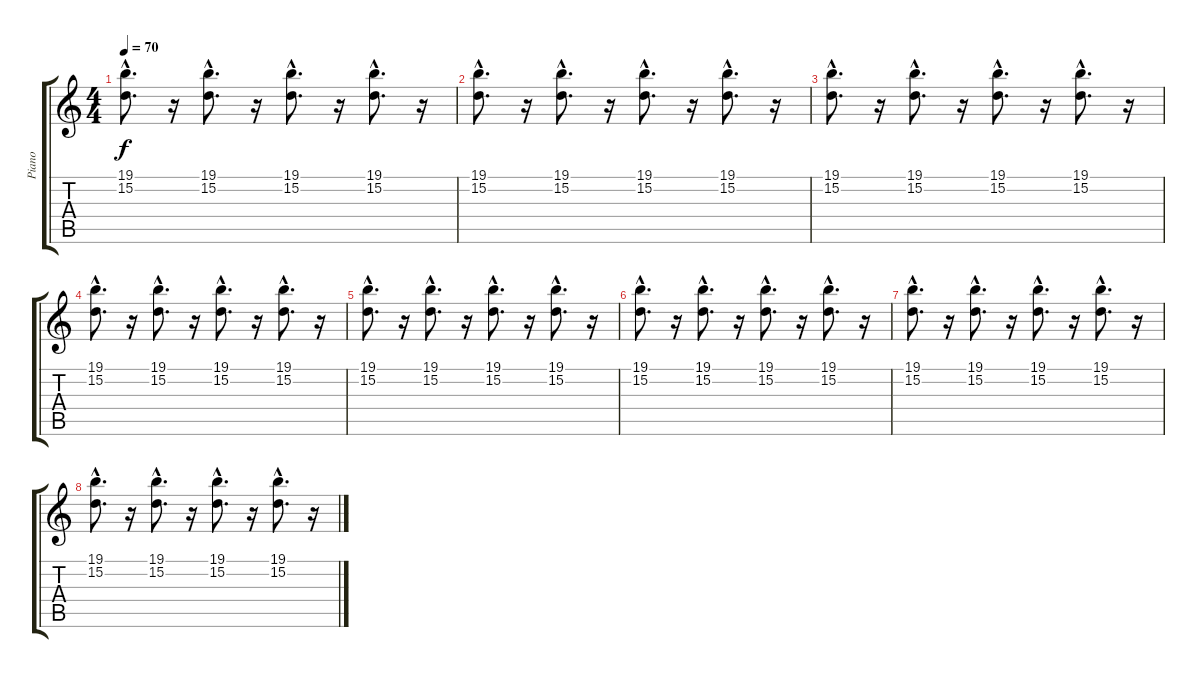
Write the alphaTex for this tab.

\track ("Piano" "Piano") {instrument acousticgrandpiano}
\staff {score tabs}
\tuning (E4 B3 G3 D3 A2 E2) {hide}
\ts (4 4)
\tempo 70
\clef g2
\ks c
(19.1{hac} 15.2{hac}).8{d dy f} r.16 (19.1{hac} 15.2{hac}).8{d} r.16 (19.1{hac} 15.2{hac}).8{d} r.16 (19.1{hac} 15.2{hac}).8{d} r.16 |
(19.1{hac} 15.2{hac}).8{d} r.16 (19.1{hac} 15.2{hac}).8{d} r.16 (19.1{hac} 15.2{hac}).8{d} r.16 (19.1{hac} 15.2{hac}).8{d} r.16 |
(19.1{hac} 15.2{hac}).8{d} r.16 (19.1{hac} 15.2{hac}).8{d} r.16 (19.1{hac} 15.2{hac}).8{d} r.16 (19.1{hac} 15.2{hac}).8{d} r.16 |
(19.1{hac} 15.2{hac}).8{d} r.16 (19.1{hac} 15.2{hac}).8{d} r.16 (19.1{hac} 15.2{hac}).8{d} r.16 (19.1{hac} 15.2{hac}).8{d} r.16 |
(19.1{hac} 15.2{hac}).8{d} r.16 (19.1{hac} 15.2{hac}).8{d} r.16 (19.1{hac} 15.2{hac}).8{d} r.16 (19.1{hac} 15.2{hac}).8{d} r.16 |
(19.1{hac} 15.2{hac}).8{d} r.16 (19.1{hac} 15.2{hac}).8{d} r.16 (19.1{hac} 15.2{hac}).8{d} r.16 (19.1{hac} 15.2{hac}).8{d} r.16 |
(19.1{hac} 15.2{hac}).8{d} r.16 (19.1{hac} 15.2{hac}).8{d} r.16 (19.1{hac} 15.2{hac}).8{d} r.16 (19.1{hac} 15.2{hac}).8{d} r.16 |
(19.1{hac} 15.2{hac}).8{d} r.16 (19.1{hac} 15.2{hac}).8{d} r.16 (19.1{hac} 15.2{hac}).8{d} r.16 (19.1{hac} 15.2{hac}).8{d} r.16
